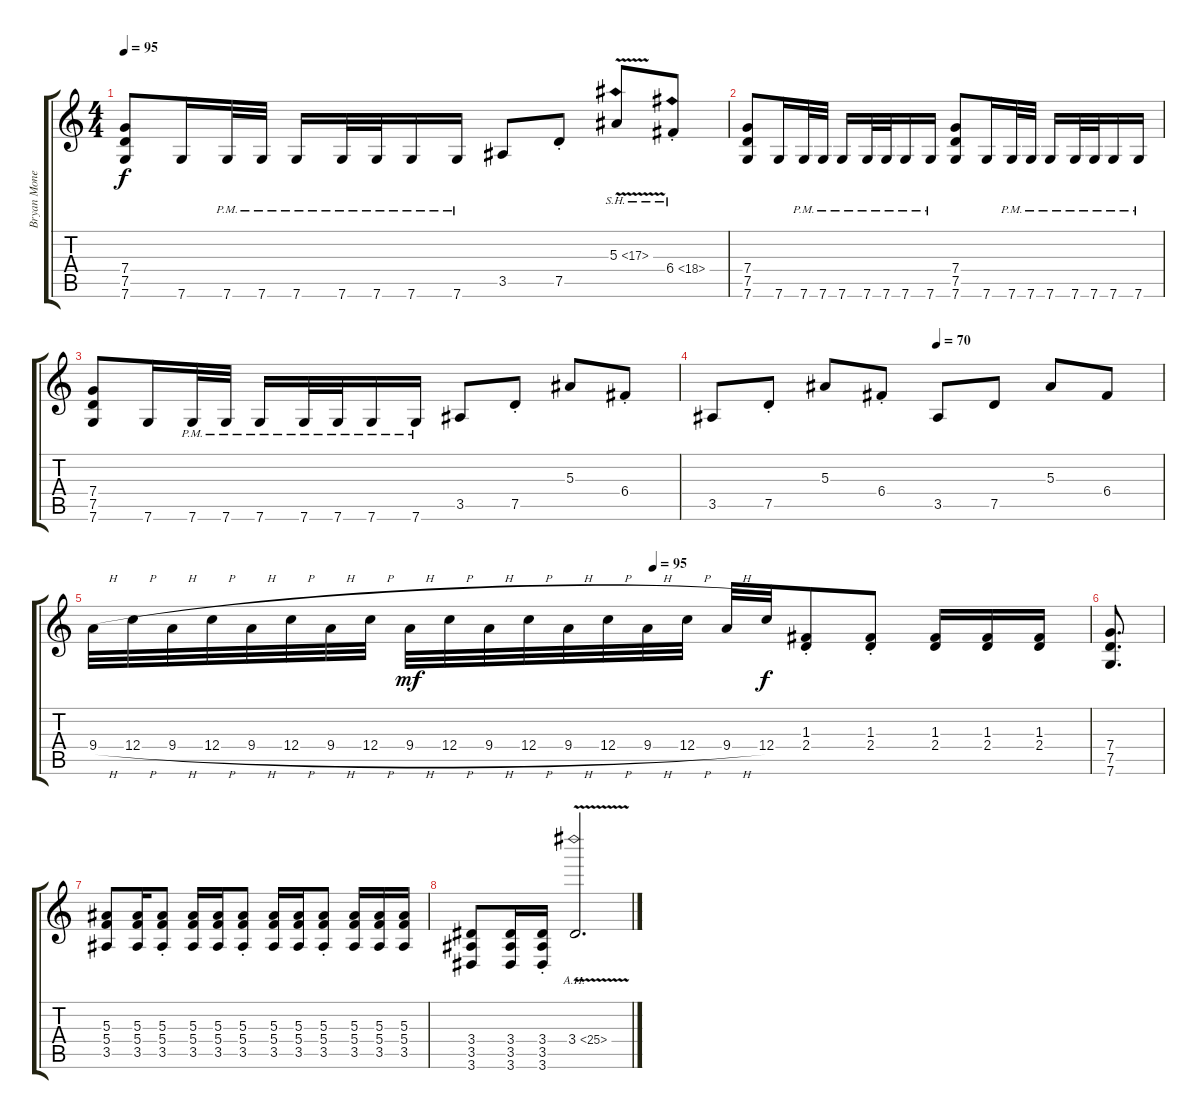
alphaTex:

\track ("Bryan Money (Gtr.1)" "Bryan Mone") {instrument distortionguitar}
\staff {score tabs}
\tuning (D4 A3 F3 C3 G2 C2) {hide}
\ts (4 4)
\tempo 95
\clef g2
\ks c
(7.4 7.5 7.6).8{dy f} 7.6.16 7.6{pm}.32 7.6{pm}.32 7.6{pm}.16 7.6{pm}.32 7.6{pm}.32 7.6{pm}.16 7.6{pm}.16 3.5.8 7.5{st}.8 5.3{sh 12 v}.8 6.4{sh 12 st}.8 |
(7.4 7.5 7.6).8 7.6.16 7.6{pm}.32 7.6{pm}.32 7.6{pm}.16 7.6{pm}.32 7.6{pm}.32 7.6{pm}.16 7.6{pm}.16 (7.4 7.5 7.6).8 7.6.16 7.6{pm}.32 7.6{pm}.32 7.6{pm}.16 7.6{pm}.32 7.6{pm}.32 7.6{pm}.16 7.6{pm}.16 |
(7.4 7.5 7.6).8 7.6.16 7.6{pm}.32 7.6{pm}.32 7.6{pm}.16 7.6{pm}.32 7.6{pm}.32 7.6{pm}.16 7.6{pm}.16 3.5.8 7.5{st}.8 5.3.8 6.4{st}.8 |
\tempo (70 0.5)
3.5.8 7.5{st}.8 5.3.8 6.4{st}.8 3.5.8 7.5.8 5.3.8 6.4.8 |
\tempo (95 0.5625)
9.4{h}.32 12.4{h}.32 9.4{h}.32 12.4{h}.32 9.4{h}.32 12.4{h}.32 9.4{h}.32 12.4{h}.32 9.4{h}.32{dy mf} 12.4{h}.32 9.4{h}.32 12.4{h}.32 9.4{h}.32 12.4{h}.32 9.4{h}.32 12.4{h}.32 9.4{h}.32 12.4.32{dy f} (1.3{st} 2.4{st}).8 (1.3{st} 2.4{st}).8 (1.3 2.4).16 (1.3 2.4).16 (1.3 2.4).16 |
(7.4 7.5 7.6).8{d} |
(5.3 5.4 3.5).8 (5.3 5.4 3.5).16 (5.3{st} 5.4{st} 3.5{st}).8 (5.3 5.4 3.5).16 (5.3 5.4 3.5).16 (5.3{st} 5.4{st} 3.5{st}).8 (5.3 5.4 3.5).16 (5.3 5.4 3.5).16 (5.3{st} 5.4{st} 3.5{st}).8 (5.3 5.4 3.5).16 (5.3 5.4 3.5).16 (5.3 5.4 3.5).16 |
(3.4 3.5 3.6).8 (3.4 3.5 3.6).16 (3.4{st} 3.5{st} 3.6{st}).16 3.4{ah 22 v}.2{d}
